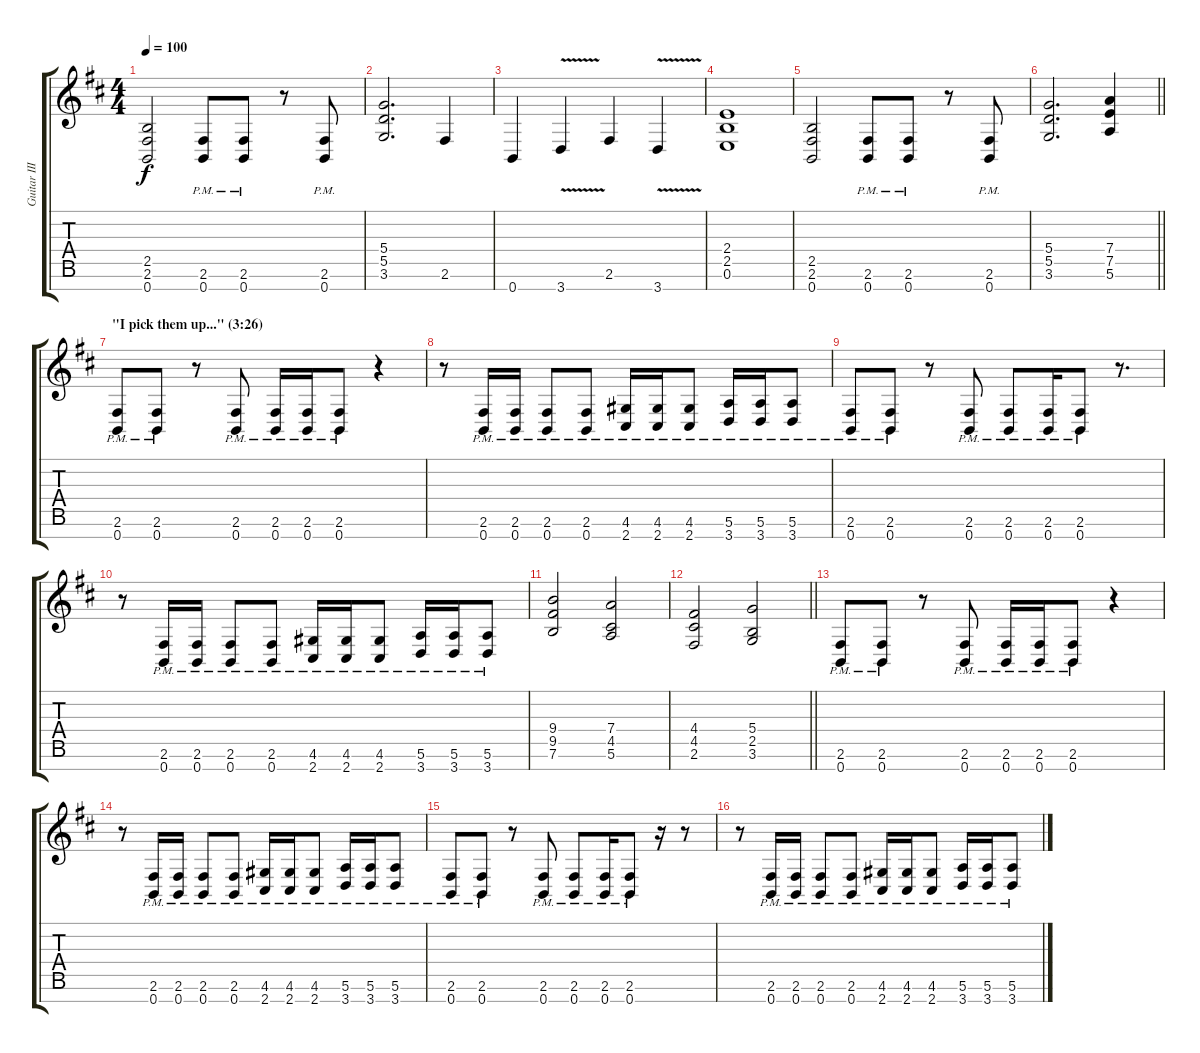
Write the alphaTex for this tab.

\track ("Guitar III" "Guitar III") {instrument distortionguitar}
\staff {score tabs}
\tuning (E4 B3 G3 D3 A2 E2 B1) {hide}
\ts (4 4)
\tempo 100
\clef g2
\ks bminor
(2.5 2.6 0.7).2{dy f} (2.6{pm} 0.7{pm}).8 (2.6{pm} 0.7{pm}).8 r.8 (2.6{pm} 0.7{pm}).8 |
(5.4 5.5 3.6).2{d} 2.6.4 |
0.7.4 3.7{v}.4 2.6.4 3.7{v}.4 |
(2.4 2.5 0.6).1 |
(2.5 2.6 0.7).2 (2.6{pm} 0.7{pm}).8 (2.6{pm} 0.7{pm}).8 r.8 (2.6{pm} 0.7{pm}).8 |
\barLineRight lightlight
(5.4 5.5 3.6).2{d} (7.4 7.5 5.6).4 |
\section ("" "\"I pick them up...\" (3:26)")
(2.6{pm} 0.7{pm}).8 (2.6{pm} 0.7{pm}).8 r.8 (2.6{pm} 0.7{pm}).8 (2.6{pm} 0.7{pm}).16 (2.6{pm} 0.7{pm}).16 (2.6{pm} 0.7{pm}).8 r.4 |
r.8 (2.6{pm} 0.7{pm}).16 (2.6{pm} 0.7{pm}).16 (2.6{pm} 0.7{pm}).8 (2.6{pm} 0.7{pm}).8 (4.6{pm} 2.7{pm}).16 (4.6{pm} 2.7{pm}).16 (4.6{pm} 2.7{pm}).8 (5.6{pm} 3.7{pm}).16 (5.6{pm} 3.7{pm}).16 (5.6{pm} 3.7{pm}).8 |
(2.6{pm} 0.7{pm}).8 (2.6{pm} 0.7{pm}).8 r.8 (2.6{pm} 0.7{pm}).8 (2.6{pm} 0.7{pm}).8 (2.6{pm} 0.7{pm}).16 (2.6{pm} 0.7{pm}).8 r.8{d} |
r.8 (2.6{pm} 0.7{pm}).16 (2.6{pm} 0.7{pm}).16 (2.6{pm} 0.7{pm}).8 (2.6{pm} 0.7{pm}).8 (4.6{pm} 2.7{pm}).16 (4.6{pm} 2.7{pm}).16 (4.6{pm} 2.7{pm}).8 (5.6{pm} 3.7{pm}).16 (5.6{pm} 3.7{pm}).16 (5.6{pm} 3.7{pm}).8 |
(9.4 9.5 7.6).2 (7.4 4.5 5.6).2 |
\barLineRight lightlight
(4.4 4.5 2.6).2 (5.4 2.5 3.6).2 |
(2.6{pm} 0.7{pm}).8 (2.6{pm} 0.7{pm}).8 r.8 (2.6{pm} 0.7{pm}).8 (2.6{pm} 0.7{pm}).16 (2.6{pm} 0.7{pm}).16 (2.6{pm} 0.7{pm}).8 r.4 |
r.8 (2.6{pm} 0.7{pm}).16 (2.6{pm} 0.7{pm}).16 (2.6{pm} 0.7{pm}).8 (2.6{pm} 0.7{pm}).8 (4.6{pm} 2.7{pm}).16 (4.6{pm} 2.7{pm}).16 (4.6{pm} 2.7{pm}).8 (5.6{pm} 3.7{pm}).16 (5.6{pm} 3.7{pm}).16 (5.6{pm} 3.7{pm}).8 |
(2.6{pm} 0.7{pm}).8 (2.6{pm} 0.7{pm}).8 r.8 (2.6{pm} 0.7{pm}).8 (2.6{pm} 0.7{pm}).8 (2.6{pm} 0.7{pm}).16 (2.6{pm} 0.7{pm}).8 r.16 r.8 |
r.8 (2.6{pm} 0.7{pm}).16 (2.6{pm} 0.7{pm}).16 (2.6{pm} 0.7{pm}).8 (2.6{pm} 0.7{pm}).8 (4.6{pm} 2.7{pm}).16 (4.6{pm} 2.7{pm}).16 (4.6{pm} 2.7{pm}).8 (5.6{pm} 3.7{pm}).16 (5.6{pm} 3.7{pm}).16 (5.6{pm} 3.7{pm}).8
